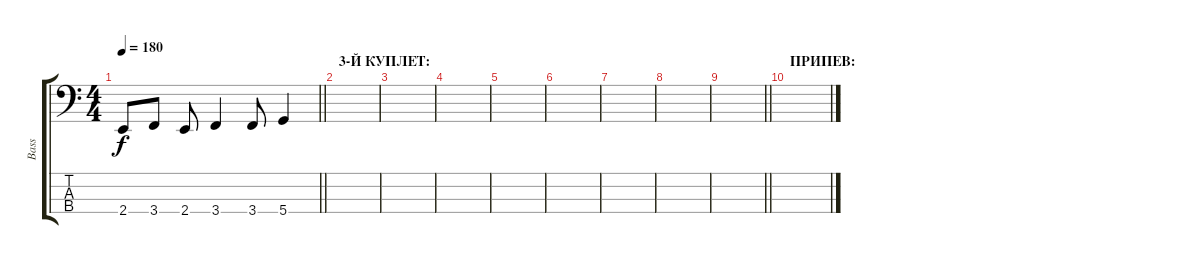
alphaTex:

\track ("Bass" "Bass") {instrument electricbassfinger}
\staff {score tabs}
\tuning (F2 C2 G1 D1) {hide}
\ts (4 4)
\tempo 180
\clef f4
\barLineRight lightlight
\ks c
2.4.8{dy f} 3.4.8 2.4.8 3.4.4 3.4.8 5.4.4 |
\section ("" "3-Й КУПЛЕТ:")
|
|
|
|
|
|
|
\barLineRight lightlight
|
\section ("" "ПРИПЕВ:")
